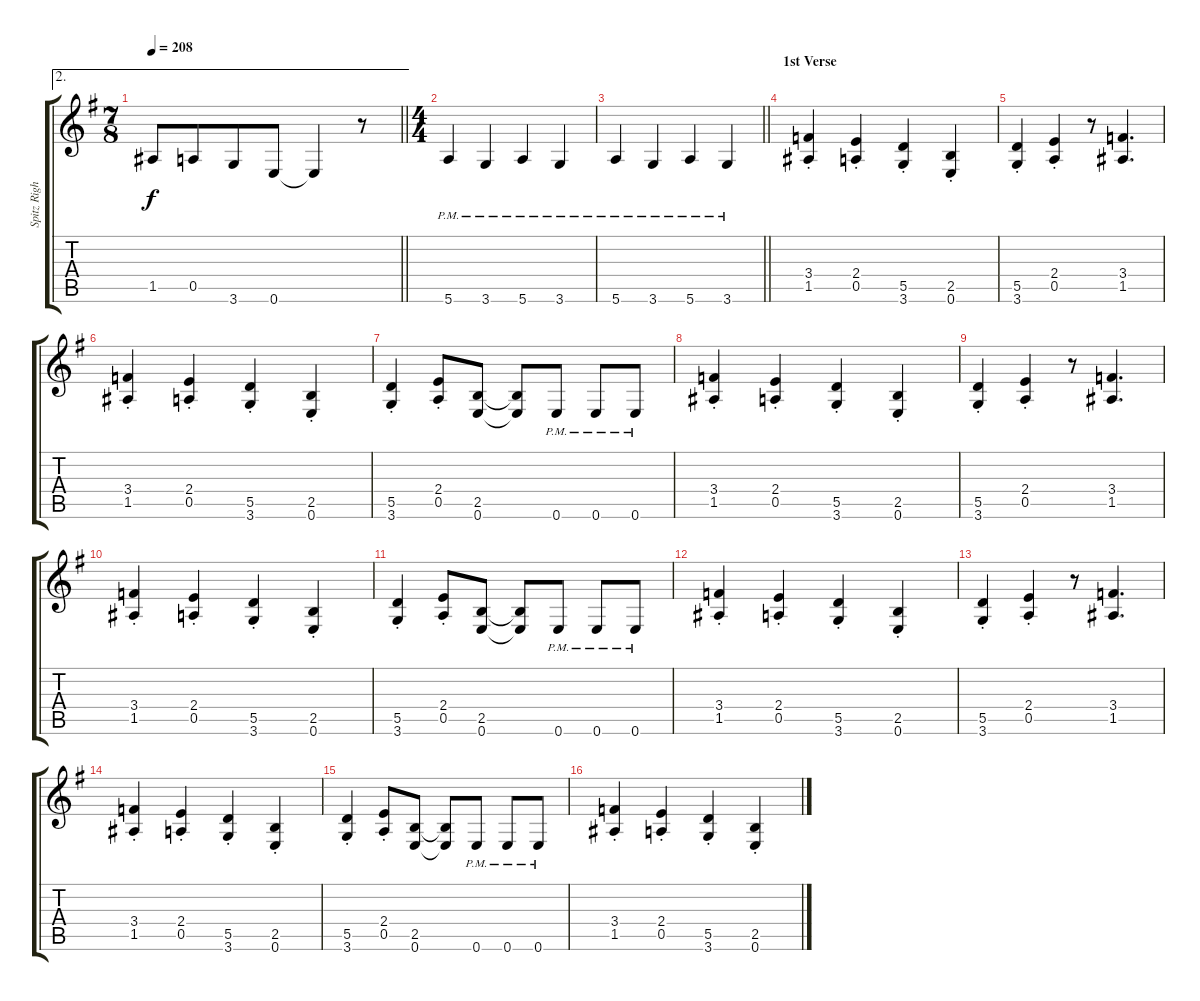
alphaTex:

\track ("Spitz Right Rhy" "Spitz Righ") {instrument distortionguitar}
\staff {score tabs}
\tuning (E4 B3 G3 D3 A2 E2) {hide}
\ae 2
\ts (7 8)
\tempo 208
\clef g2
\barLineRight lightlight
\ks g
1.5.8{dy f} 0.5.8 3.6.8 0.6.8 0.6{t}.4 r.8 |
\ts (4 4)
5.6{pm}.4 3.6{pm}.4 5.6{pm}.4 3.6{pm}.4 |
\barLineRight lightlight
5.6{pm}.4 3.6{pm}.4 5.6{pm}.4 3.6{pm}.4 |
\section ("" "1st Verse")
(3.4{st} 1.5{st}).4 (2.4{st} 0.5{st}).4 (5.5{st} 3.6{st}).4 (2.5{st} 0.6{st}).4 |
(5.5{st} 3.6{st}).4 (2.4{st} 0.5{st}).4 r.8 (3.4 1.5).4{d} |
(3.4{st} 1.5{st}).4 (2.4{st} 0.5{st}).4 (5.5{st} 3.6{st}).4 (2.5{st} 0.6{st}).4 |
(5.5{st} 3.6{st}).4 (2.4{st} 0.5{st}).8 (2.5 0.6).8 (2.5{t} 0.6{t}).8 0.6{pm}.8 0.6{pm}.8 0.6{pm}.8 |
(3.4{st} 1.5{st}).4 (2.4{st} 0.5{st}).4 (5.5{st} 3.6{st}).4 (2.5{st} 0.6{st}).4 |
(5.5{st} 3.6{st}).4 (2.4{st} 0.5{st}).4 r.8 (3.4 1.5).4{d} |
(3.4{st} 1.5{st}).4 (2.4{st} 0.5{st}).4 (5.5{st} 3.6{st}).4 (2.5{st} 0.6{st}).4 |
(5.5{st} 3.6{st}).4 (2.4{st} 0.5{st}).8 (2.5 0.6).8 (2.5{t} 0.6{t}).8 0.6{pm}.8 0.6{pm}.8 0.6{pm}.8 |
(3.4{st} 1.5{st}).4 (2.4{st} 0.5{st}).4 (5.5{st} 3.6{st}).4 (2.5{st} 0.6{st}).4 |
(5.5{st} 3.6{st}).4 (2.4{st} 0.5{st}).4 r.8 (3.4 1.5).4{d} |
(3.4{st} 1.5{st}).4 (2.4{st} 0.5{st}).4 (5.5{st} 3.6{st}).4 (2.5{st} 0.6{st}).4 |
(5.5{st} 3.6{st}).4 (2.4{st} 0.5{st}).8 (2.5 0.6).8 (2.5{t} 0.6{t}).8 0.6{pm}.8 0.6{pm}.8 0.6{pm}.8 |
(3.4{st} 1.5{st}).4 (2.4{st} 0.5{st}).4 (5.5{st} 3.6{st}).4 (2.5{st} 0.6{st}).4
